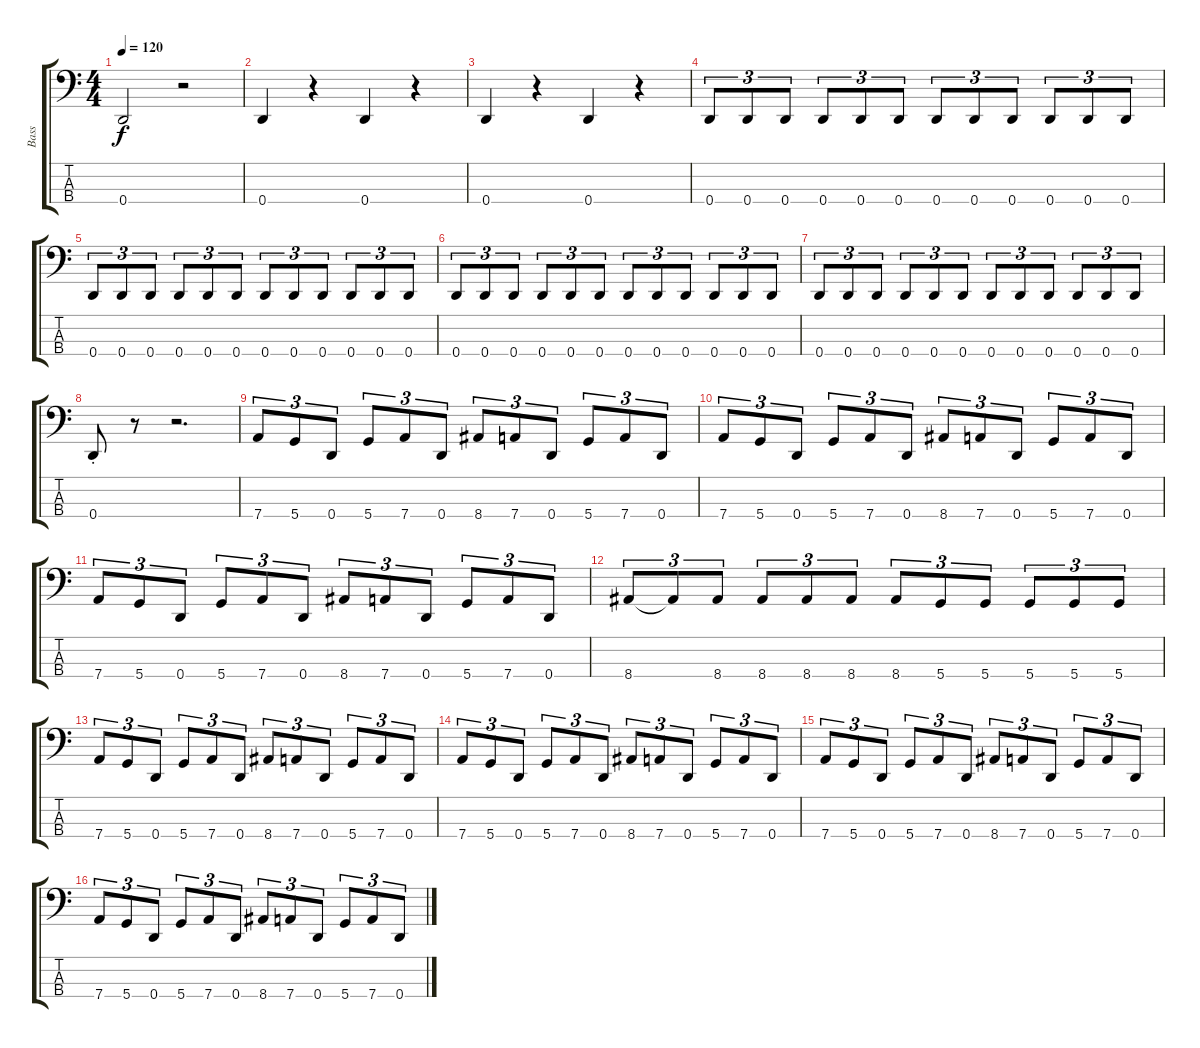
\track ("Bass" "Bass") {instrument electricbassfinger}
\staff {score tabs}
\tuning (G2 D2 A1 D1) {hide}
\ts (4 4)
\tempo 120
\clef f4
\ks c
0.4.2{dy f} r.2 |
0.4.4 r.4 0.4.4 r.4 |
0.4.4 r.4 0.4.4 r.4 |
0.4.8{tu (3 2)} 0.4.8{tu (3 2)} 0.4.8{tu (3 2)} 0.4.8{tu (3 2)} 0.4.8{tu (3 2)} 0.4.8{tu (3 2)} 0.4.8{tu (3 2)} 0.4.8{tu (3 2)} 0.4.8{tu (3 2)} 0.4.8{tu (3 2)} 0.4.8{tu (3 2)} 0.4.8{tu (3 2)} |
0.4.8{tu (3 2)} 0.4.8{tu (3 2)} 0.4.8{tu (3 2)} 0.4.8{tu (3 2)} 0.4.8{tu (3 2)} 0.4.8{tu (3 2)} 0.4.8{tu (3 2)} 0.4.8{tu (3 2)} 0.4.8{tu (3 2)} 0.4.8{tu (3 2)} 0.4.8{tu (3 2)} 0.4.8{tu (3 2)} |
0.4.8{tu (3 2)} 0.4.8{tu (3 2)} 0.4.8{tu (3 2)} 0.4.8{tu (3 2)} 0.4.8{tu (3 2)} 0.4.8{tu (3 2)} 0.4.8{tu (3 2)} 0.4.8{tu (3 2)} 0.4.8{tu (3 2)} 0.4.8{tu (3 2)} 0.4.8{tu (3 2)} 0.4.8{tu (3 2)} |
0.4.8{tu (3 2)} 0.4.8{tu (3 2)} 0.4.8{tu (3 2)} 0.4.8{tu (3 2)} 0.4.8{tu (3 2)} 0.4.8{tu (3 2)} 0.4.8{tu (3 2)} 0.4.8{tu (3 2)} 0.4.8{tu (3 2)} 0.4.8{tu (3 2)} 0.4.8{tu (3 2)} 0.4.8{tu (3 2)} |
0.4{st}.8 r.8 r.2{d} |
7.4.8{tu (3 2)} 5.4.8{tu (3 2)} 0.4.8{tu (3 2)} 5.4.8{tu (3 2)} 7.4.8{tu (3 2)} 0.4.8{tu (3 2)} 8.4.8{tu (3 2)} 7.4.8{tu (3 2)} 0.4.8{tu (3 2)} 5.4.8{tu (3 2)} 7.4.8{tu (3 2)} 0.4.8{tu (3 2)} |
7.4.8{tu (3 2)} 5.4.8{tu (3 2)} 0.4.8{tu (3 2)} 5.4.8{tu (3 2)} 7.4.8{tu (3 2)} 0.4.8{tu (3 2)} 8.4.8{tu (3 2)} 7.4.8{tu (3 2)} 0.4.8{tu (3 2)} 5.4.8{tu (3 2)} 7.4.8{tu (3 2)} 0.4.8{tu (3 2)} |
7.4.8{tu (3 2)} 5.4.8{tu (3 2)} 0.4.8{tu (3 2)} 5.4.8{tu (3 2)} 7.4.8{tu (3 2)} 0.4.8{tu (3 2)} 8.4.8{tu (3 2)} 7.4.8{tu (3 2)} 0.4.8{tu (3 2)} 5.4.8{tu (3 2)} 7.4.8{tu (3 2)} 0.4.8{tu (3 2)} |
8.4.8{tu (3 2)} 8.4{t}.8{tu (3 2)} 8.4.8{tu (3 2)} 8.4.8{tu (3 2)} 8.4.8{tu (3 2)} 8.4.8{tu (3 2)} 8.4.8{tu (3 2)} 5.4.8{tu (3 2)} 5.4.8{tu (3 2)} 5.4.8{tu (3 2)} 5.4.8{tu (3 2)} 5.4.8{tu (3 2)} |
7.4.8{tu (3 2)} 5.4.8{tu (3 2)} 0.4.8{tu (3 2)} 5.4.8{tu (3 2)} 7.4.8{tu (3 2)} 0.4.8{tu (3 2)} 8.4.8{tu (3 2)} 7.4.8{tu (3 2)} 0.4.8{tu (3 2)} 5.4.8{tu (3 2)} 7.4.8{tu (3 2)} 0.4.8{tu (3 2)} |
7.4.8{tu (3 2)} 5.4.8{tu (3 2)} 0.4.8{tu (3 2)} 5.4.8{tu (3 2)} 7.4.8{tu (3 2)} 0.4.8{tu (3 2)} 8.4.8{tu (3 2)} 7.4.8{tu (3 2)} 0.4.8{tu (3 2)} 5.4.8{tu (3 2)} 7.4.8{tu (3 2)} 0.4.8{tu (3 2)} |
7.4.8{tu (3 2)} 5.4.8{tu (3 2)} 0.4.8{tu (3 2)} 5.4.8{tu (3 2)} 7.4.8{tu (3 2)} 0.4.8{tu (3 2)} 8.4.8{tu (3 2)} 7.4.8{tu (3 2)} 0.4.8{tu (3 2)} 5.4.8{tu (3 2)} 7.4.8{tu (3 2)} 0.4.8{tu (3 2)} |
7.4.8{tu (3 2)} 5.4.8{tu (3 2)} 0.4.8{tu (3 2)} 5.4.8{tu (3 2)} 7.4.8{tu (3 2)} 0.4.8{tu (3 2)} 8.4.8{tu (3 2)} 7.4.8{tu (3 2)} 0.4.8{tu (3 2)} 5.4.8{tu (3 2)} 7.4.8{tu (3 2)} 0.4.8{tu (3 2)}
